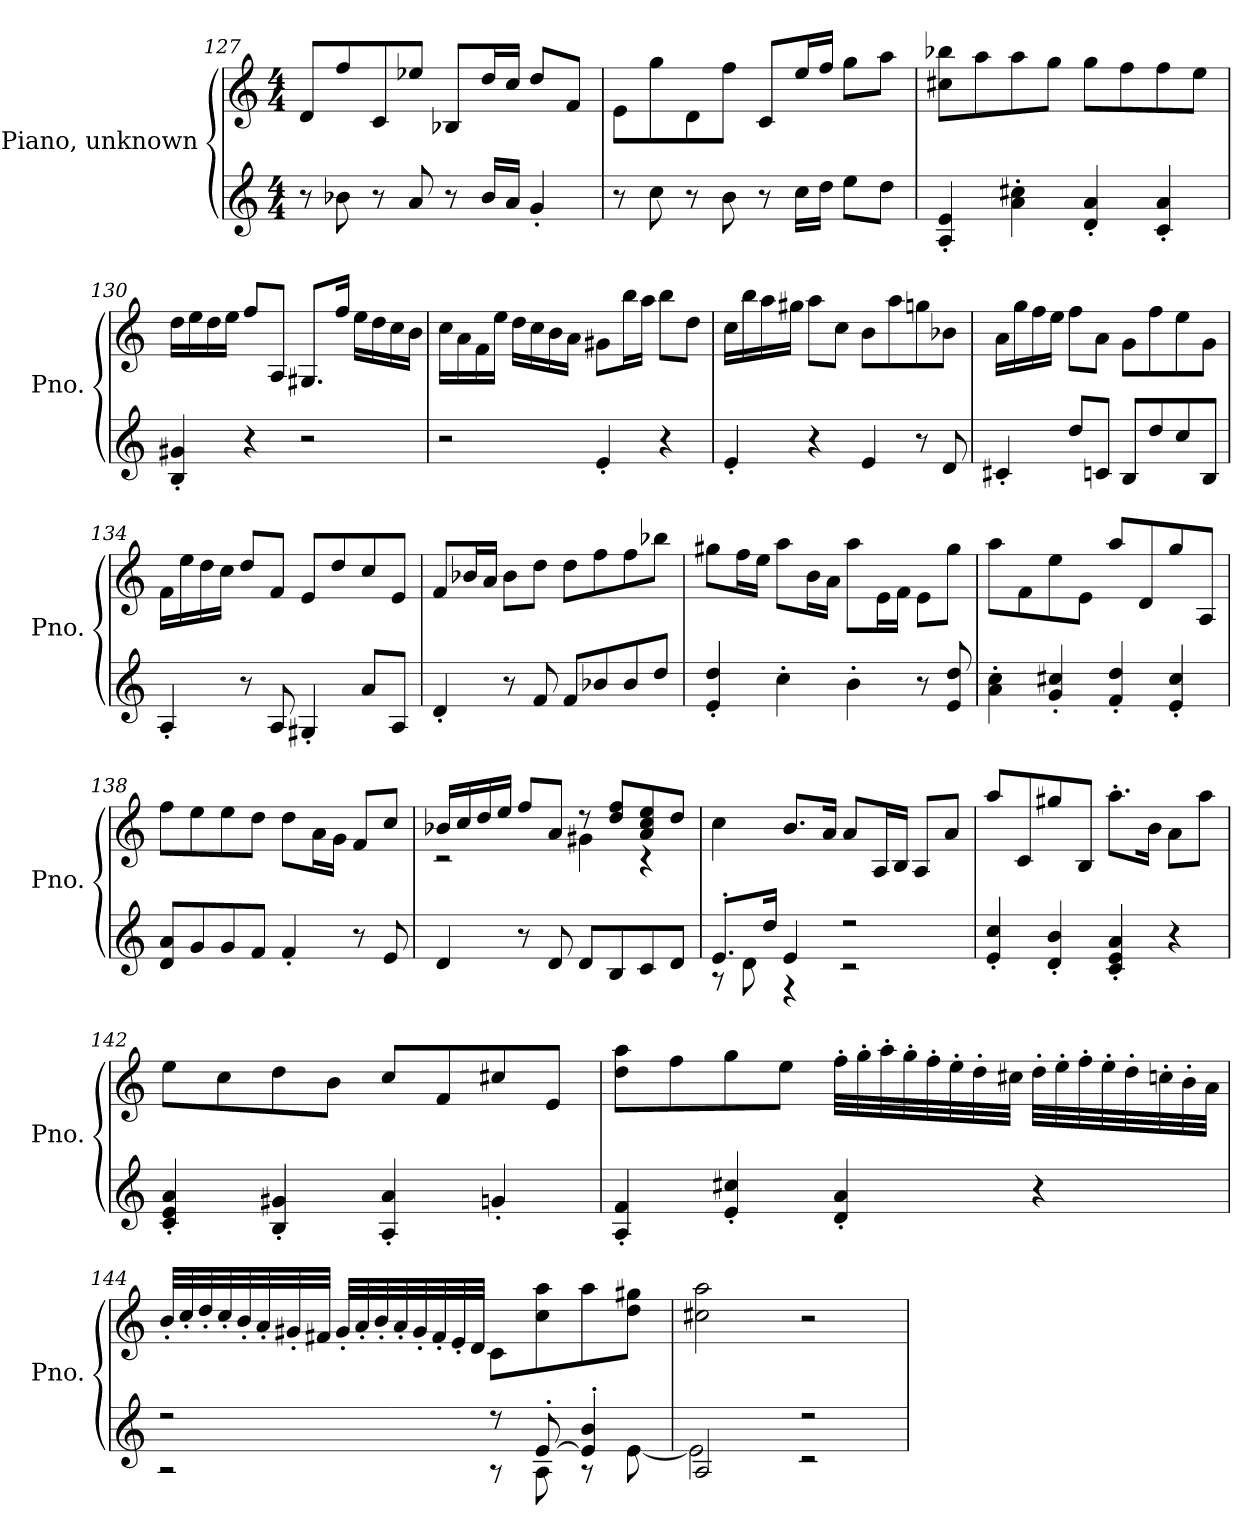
**kern	**kern
*part1	*part1
*staff2	*staff1
*I"Piano, unknown	*
*I'Pno.	*
!!LO:LB:g=z
*clefG2	*clefG2
*k[]	*k[]
*M4/4	*M4/4
=127	=127
8r	8d/L
8b-X\	8ff/
8r	8c/
8a/	8ee-X/J
8r	8B-X/L
16b-/LL	16dd/L
16a/JJ	16cc/JJ
4g'/	8dd/L
.	8f/J
=128	=128
8r	8e\L
8cc\	8gg\
8r	8d\
8b\	8ff\J
8r	8c/L
16cc\LL	16ee/L
16dd\JJ	16ff/JJ
8ee\L	8gg\L
8dd\J	8aa\J
=129	=129
4A/' 4e/'	8cc#X\ 8bb-X\L
.	8aa\
4a\' 4cc#X\'	8aa\
.	8gg\J
4d/' 4a/'	8gg\L
.	8ff\
4c/' 4a/'	8ff\
.	8ee\J
=130	=130
4B/' 4g#X/'	16dd\LL
.	16ee\
.	16dd\
.	16ee\JJ
4r	8ff/L
.	8A/J
2r	8.G#X/L
.	16ff/Jk
.	16ee\LL
.	16dd\
.	16cc\
.	16b\JJ
!!LO:LB:g=z
=131	=131
2r	16cc\LL
.	16a\
.	16f\
.	16ee\JJ
.	16dd\LL
.	16cc\
.	16b\
.	16a\JJ
4e'/	8g#X\L
.	16bb\L
.	16aa\JJ
4r	8bb\L
.	8dd\J
=132	=132
4e'/	16cc\LL
.	16bb\
.	16aa\
.	16gg#X\JJ
4r	8aa\L
.	8cc\J
4e/	8b\L
.	8aa\
8r	8ggn\
8d/	8b-X\J
=133	=133
4c#X'/	16a\LL
.	16gg\
.	16ff\
.	16ee\JJ
8dd/L	8ff\L
8cn/J	8a\J
8B/L	8g\L
8dd/	8ff\
8cc/	8ee\
8B/J	8g\J
!!LO:LB:g=z
=134	=134
4A'/	16f\LL
.	16ee\
.	16dd\
.	16cc\JJ
8r	8dd/L
8A/	8f/J
4G#X'/	8e/L
.	8dd/
8a/L	8cc/
8A/J	8e/J
=135	=135
4d'/	8f/L
.	16b-X/L
.	16a/JJ
8r	8b-\L
8f/	8dd\J
8f/L	8dd\L
8b-X/	8ff\
8b-/	8ff\
8dd/J	8bb-X\J
=136	=136
4e/' 4dd/'	8gg#X\L
.	16ff\L
.	16ee\JJ
4cc'\	8aa\L
.	16b\L
.	16a\JJ
4b'\	8aa\L
.	16e\L
.	16f\JJ
8r	8e\L
8e/ 8dd/	8gg#\J
=137	=137
4a\' 4cc\'	8aa\L
.	8f\
4g/' 4cc#X/'	8ee\
.	8e\J
4f/' 4dd/'	8aa/L
.	8d/
4e/' 4cc#/'	8gg/
.	8A/J
!!LO:LB:g=z
=138	=138
8d/ 8a/L	8ff\L
8g/	8ee\
8g/	8ee\
8f/J	8dd\J
4f'/	8dd\L
.	16a\L
.	16g\JJ
8r	8f/L
8e/	8cc/J
=139	=139
*	*^
4d/	16b-X/LL	2r
.	16cc/	.
.	16dd/	.
.	16ee/JJ	.
8r	8ff/L	.
8d/	8a/J	.
8d/L	8r	4g#X\
8B/	8dd/ 8ff/L	.
8c/	8a/ 8cc/ 8ee/	4r
8d/J	8dd/J	.
*	*v	*v
=140	=140
*^	*
8.e'/L	8r	4cc\
.	8d\	.
16dd/Jk	.	.
4e/	4r	8.b/L
.	.	16a/Jk
2r	2r	8a/L
.	.	16A/L
.	.	16B/JJ
.	.	8A/L
.	.	8a/J
*v	*v	*
=141	=141
4e/' 4cc/'	8aa/L
.	8c/
4d/' 4b/'	8gg#X/
.	8B/J
4c/' 4e/' 4a/'	8.aa'\L
.	16b\Jk
4r	8a\L
.	8aa\J
!!LO:PB:g=z
=142	=142
4c/' 4e/' 4a/'	8ee\L
.	8cc\
4B/' 4g#X/'	8dd\
.	8b\J
4A/' 4a/'	8cc/L
.	8f/
4gn'/	8cc#X/
.	8e/J
=143	=143
4A/' 4f/'	8dd\ 8aa\L
.	8ff\
4e/' 4cc#X/'	8gg\
.	8ee\J
4d/' 4a/'	32ff'\LLL
.	32gg'\
.	32aa'\
.	32gg'\
.	32ff'\
.	32ee'\
.	32dd'\
.	32cc#X\JJJ
4r	32dd'\LLL
.	32ee'\
.	32ff'\
.	32ee'\
.	32dd'\
.	32ccn'\
.	32b'\
.	32a\JJJ
!!LO:LB:g=z
=144	=144
*^	*
2r	2r	32b'/LLL
.	.	32cc'/
.	.	32dd'/
.	.	32cc'/
.	.	32b'/
.	.	32a'/
.	.	32g#X'/
.	.	32f#X/JJJ
.	.	32g#'/LLL
.	.	32a'/
.	.	32b'/
.	.	32a'/
.	.	32g#'/
.	.	32f#'/
.	.	32e'/
.	.	32d/JJJ
8r	8r	8c\L
[8e'/	8A\	8cc\ 8aa\
4e/]' 4b/'	8r	8aa\
.	[8e\	8dd\ 8gg#X\J
=145	=145	=145
2A/	2e\]	2cc#X\ 2aa\
2r	2r	2r
*v	*v	*
=	=
*-	*-
